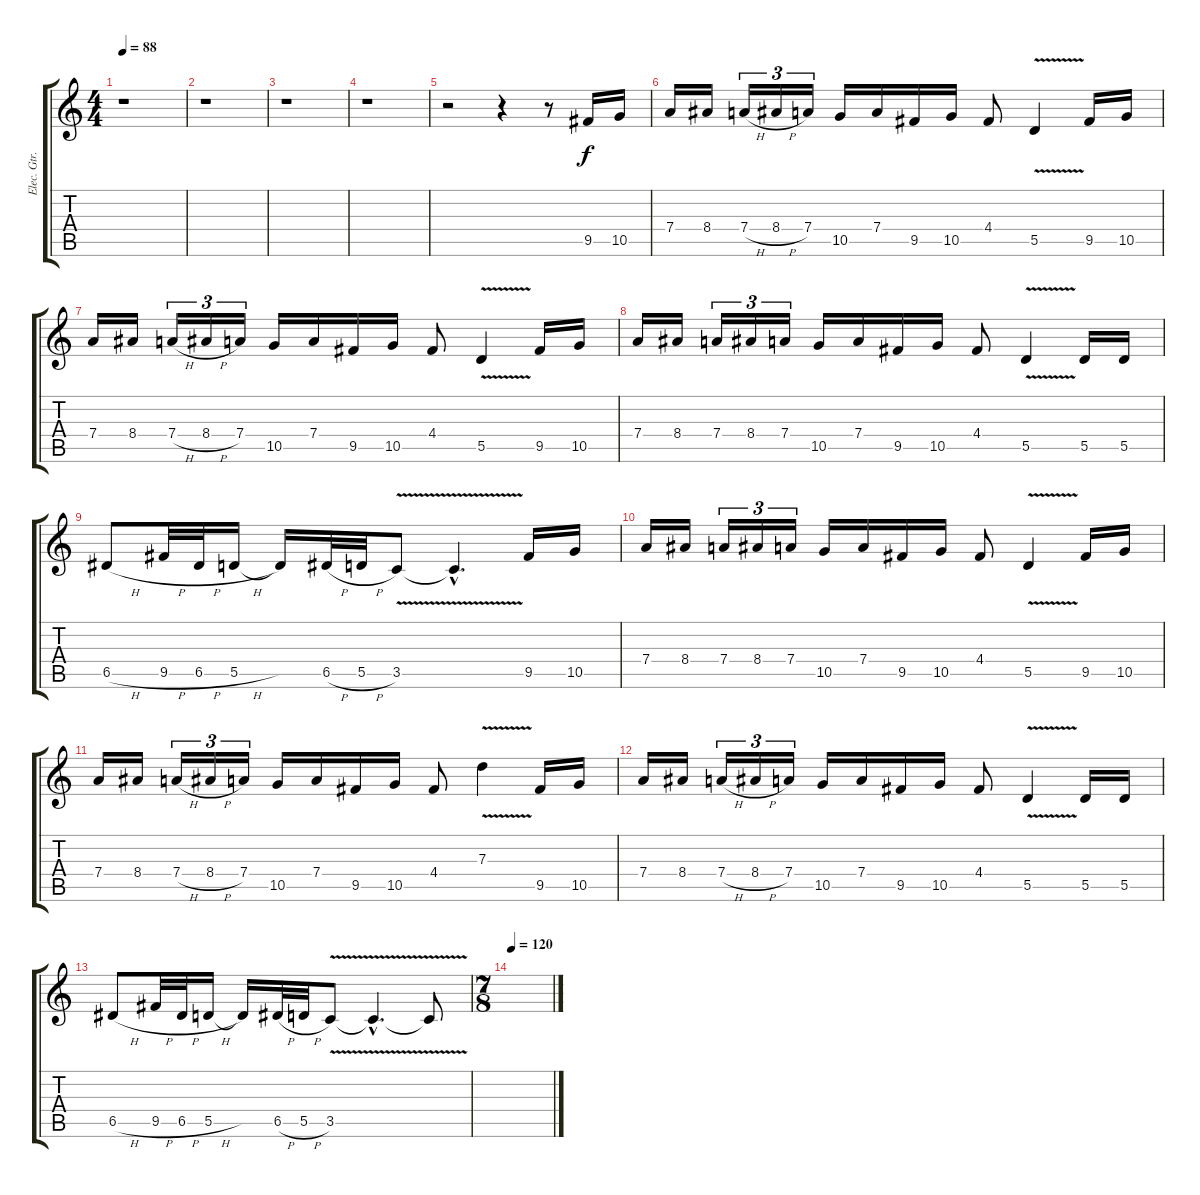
\track ("Elec. Gtr. 3" "Elec. Gtr.") {instrument distortionguitar}
\staff {score tabs}
\tuning (E4 B3 G3 D3 A2 E2) {hide}
\ts (4 4)
\tempo 88
\clef g2
\ks c
r.1{dy f} |
r.1 |
r.1 |
r.1 |
r.2 r.4 r.8 9.5.16 10.5.16 |
7.4.16 8.4.16 7.4{h}.16{tu (3 2)} 8.4{h}.16{tu (3 2)} 7.4.16{tu (3 2)} 10.5.16 7.4.16 9.5.16 10.5.16 4.4.8 5.5{v}.4 9.5.16 10.5.16 |
7.4.16 8.4.16 7.4{h}.16{tu (3 2)} 8.4{h}.16{tu (3 2)} 7.4.16{tu (3 2)} 10.5.16 7.4.16 9.5.16 10.5.16 4.4.8 5.5{v}.4 9.5.16 10.5.16 |
7.4.16 8.4.16 7.4.16{tu (3 2)} 8.4.16{tu (3 2)} 7.4.16{tu (3 2)} 10.5.16 7.4.16 9.5.16 10.5.16 4.4.8 5.5{v}.4 5.5.16 5.5.16 |
6.5{h}.8 9.5{h}.32 6.5{h}.32 5.5{h}.16 5.5{t}.16 6.5{h}.32 5.5{h}.32 3.5{v}.8 3.5{hac t}.4{d} 9.5.16 10.5.16 |
7.4.16 8.4.16 7.4.16{tu (3 2)} 8.4.16{tu (3 2)} 7.4.16{tu (3 2)} 10.5.16 7.4.16 9.5.16 10.5.16 4.4.8 5.5{v}.4 9.5.16 10.5.16 |
7.4.16 8.4.16 7.4{h}.16{tu (3 2)} 8.4{h}.16{tu (3 2)} 7.4.16{tu (3 2)} 10.5.16 7.4.16 9.5.16 10.5.16 4.4.8 7.3{v}.4 9.5.16 10.5.16 |
7.4.16 8.4.16 7.4{h}.16{tu (3 2)} 8.4{h}.16{tu (3 2)} 7.4.16{tu (3 2)} 10.5.16 7.4.16 9.5.16 10.5.16 4.4.8 5.5{v}.4 5.5.16 5.5.16 |
6.5{h}.8 9.5{h}.32 6.5{h}.32 5.5{h}.16 5.5{t}.16 6.5{h}.32 5.5{h}.32 3.5{v}.8 3.5{v hac t}.4{d} 3.5{v t}.8 |
\ts (7 8)
\tempo 120
